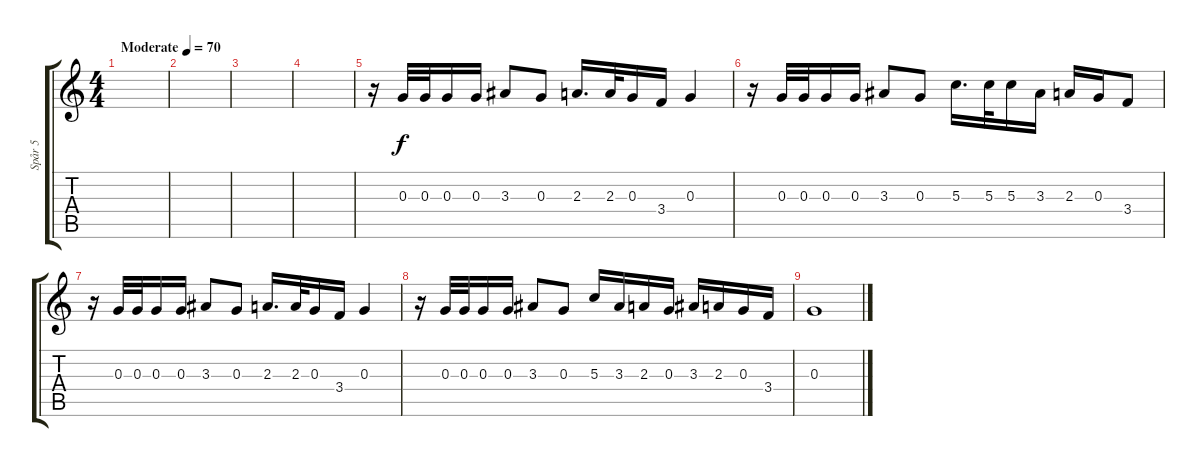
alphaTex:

\track ("Spår 5" "Spår 5") {instrument distortionguitar}
\staff {score tabs}
\tuning (E4 B3 G3 D3 A2 E2) {hide}
\ts (4 4)
\tempo (70 "Moderate")
\clef g2
\ks c
|
|
|
|
r.16 0.3.32 0.3.32 0.3.16 0.3.16 3.3.8 0.3.8 2.3.16{d} 2.3.32 0.3.16 3.4.16 0.3.4 |
r.16 0.3.32 0.3.32 0.3.16 0.3.16 3.3.8 0.3.8 5.3.16{d} 5.3.32 5.3.16 3.3.16 2.3.16 0.3.16 3.4.8 |
r.16 0.3.32 0.3.32 0.3.16 0.3.16 3.3.8 0.3.8 2.3.16{d} 2.3.32 0.3.16 3.4.16 0.3.4 |
r.16 0.3.32 0.3.32 0.3.16 0.3.16 3.3.8 0.3.8 5.3.16 3.3.16 2.3.16 0.3.16 3.3.16 2.3.16 0.3.16 3.4.16 |
0.3.1
